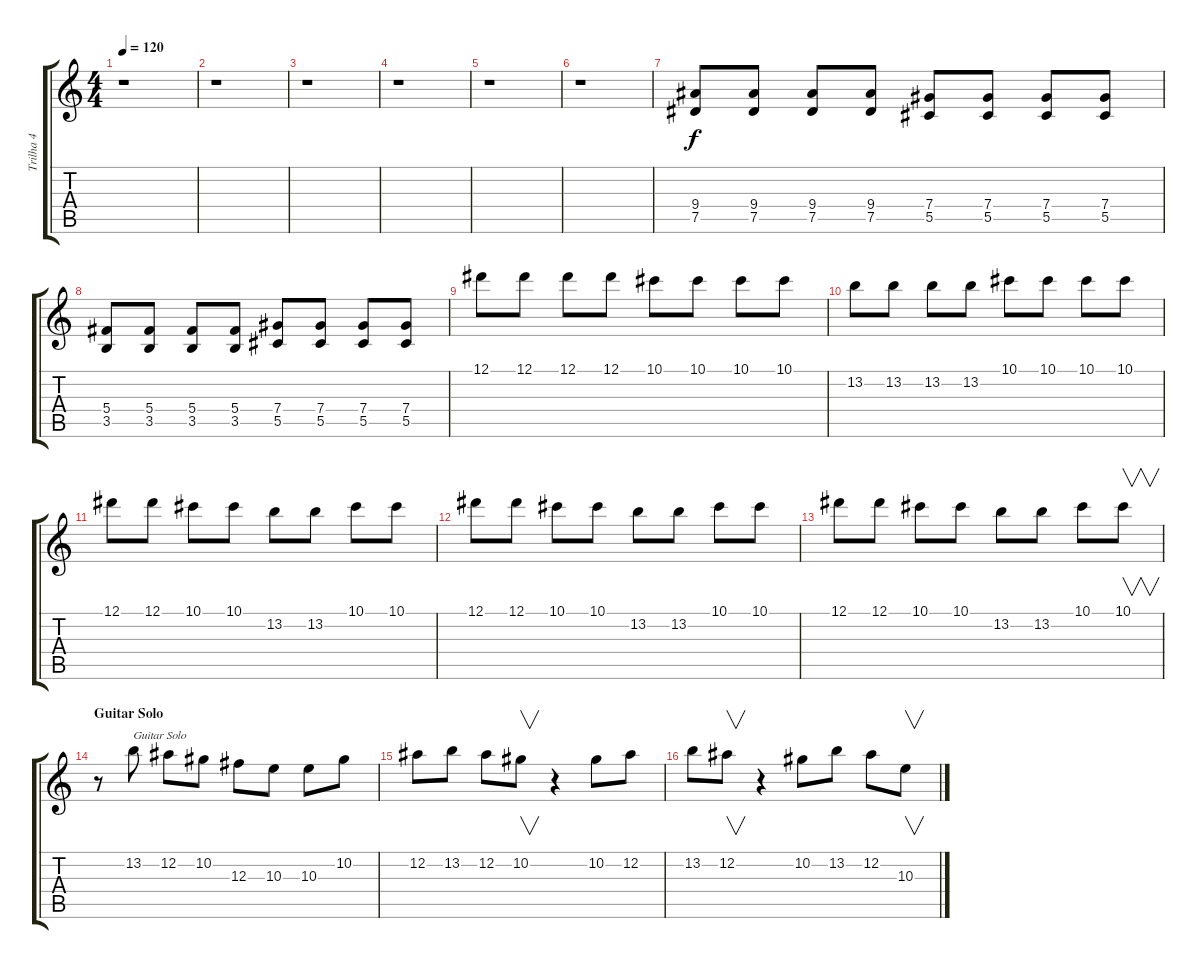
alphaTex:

\track ("Trilha 4" "Trilha 4") {instrument distortionguitar}
\staff {score tabs}
\tuning (Eb4 Bb3 Gb3 Db3 Ab2 Eb2) {hide}
\ts (4 4)
\tempo 120
\clef g2
\ks c
r.1{dy f instrument distortionguitar} |
r.1 |
r.1 |
r.1 |
r.1 |
r.1 |
(9.4 7.5).8 (9.4 7.5).8 (9.4 7.5).8 (9.4 7.5).8 (7.4 5.5).8 (7.4 5.5).8 (7.4 5.5).8 (7.4 5.5).8 |
(5.4 3.5).8 (5.4 3.5).8 (5.4 3.5).8 (5.4 3.5).8 (7.4 5.5).8 (7.4 5.5).8 (7.4 5.5).8 (7.4 5.5).8 |
12.1.8 12.1.8 12.1.8 12.1.8 10.1.8 10.1.8 10.1.8 10.1.8 |
13.2.8 13.2.8 13.2.8 13.2.8 10.1.8 10.1.8 10.1.8 10.1.8 |
12.1.8 12.1.8 10.1.8 10.1.8 13.2.8 13.2.8 10.1.8 10.1.8 |
12.1.8 12.1.8 10.1.8 10.1.8 13.2.8 13.2.8 10.1.8 10.1.8 |
12.1.8 12.1.8 10.1.8 10.1.8 13.2.8 13.2.8 10.1.8 10.1.8{v} |
\section ("" "Guitar Solo")
r.8 13.2.8{txt "Guitar Solo"} 12.2.8 10.2.8 12.3.8 10.3.8 10.3.8 10.2.8 |
12.2.8 13.2.8 12.2.8 10.2.8{v} r.4 10.2.8 12.2.8 |
13.2.8 12.2.8{v} r.4 10.2.8 13.2.8 12.2.8 10.3.8{v}
